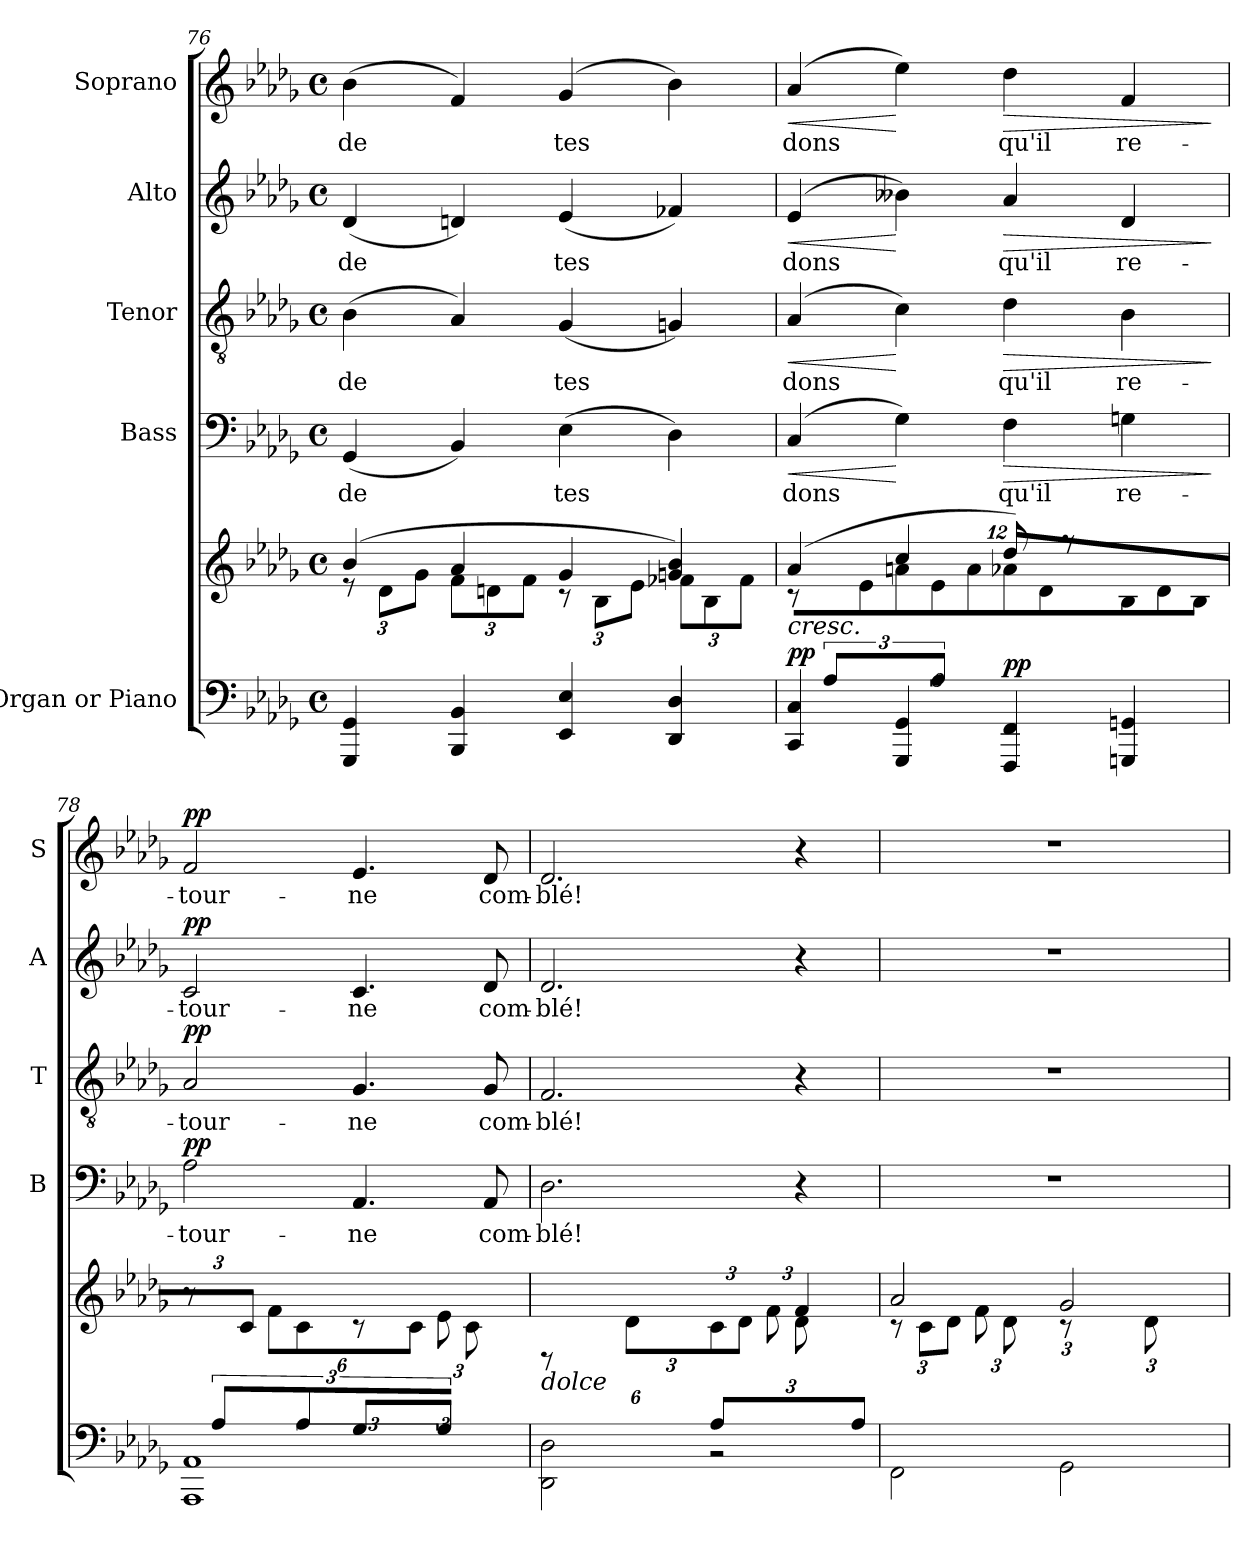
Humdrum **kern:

**kern	**kern	**dynam	**kern	**text	**dynam	**kern	**text	**dynam	**kern	**text	**dynam	**kern	**text	**dynam
*part5	*part5	*part5	*part4	*part4	*part4	*part3	*part3	*part3	*part2	*part2	*part2	*part1	*part1	*part1
*staff6	*staff5	*staff5/6	*staff4	*staff4	*staff4	*staff3	*staff3	*staff3	*staff2	*staff2	*staff2	*staff1	*staff1	*staff1
*I"Organ or Piano	*	*	*I"Bass	*	*	*I"Tenor	*	*	*I"Alto	*	*	*I"Soprano	*	*
*	*	*	*I'B	*	*	*I'T	*	*	*I'A	*	*	*I'S	*	*
!!LO:LB:g=z
*clefF4	*clefG2	*	*clefF4	*	*	*clefGv2	*	*	*clefG2	*	*	*clefG2	*	*
*k[b-e-a-d-g-]	*k[b-e-a-d-g-]	*	*k[b-e-a-d-g-]	*	*	*k[b-e-a-d-g-]	*	*	*k[b-e-a-d-g-]	*	*	*k[b-e-a-d-g-]	*	*
*M4/4	*M4/4	*	*M4/4	*	*	*M4/4	*	*	*M4/4	*	*	*M4/4	*	*
*met(c)	*met(c)	*	*met(c)	*	*	*met(c)	*	*	*met(c)	*	*	*met(c)	*	*
=76	=76	=76	=76	=76	=76	=76	=76	=76	=76	=76	=76	=76	=76	=76
*	*^	*	*	*	*	*	*	*	*	*	*	*	*	*
*	*	*Xbrackettup	*	*	*	*	*	*	*	*	*	*	*	*	*
!	!	!	!	!	!LO:LY:b	!	!	!LO:LY:b	!	!	!LO:LY:b	!	!	!LO:LY:b	!
4GGG-/ 4GG-/	(>4b-/	12r	.	(<4GG-/	de	.	(>4B-\	de	.	(<4d-/	de	.	(>4b-\	de	.
.	.	12d-\L	.	.	.	.	.	.	.	.	.	.	.	.	.
.	.	12g-\J	.	.	.	.	.	.	.	.	.	.	.	.	.
4BBB-/ 4BB-/	4a-/	12f\L	.	4BB-/)	.	.	4A-/)	.	.	4dn/)	.	.	4f/)	.	.
.	.	12dn\	.	.	.	.	.	.	.	.	.	.	.	.	.
.	.	12f\J	.	.	.	.	.	.	.	.	.	.	.	.	.
!	!	!	!	!	!LO:LY:b	!	!	!LO:LY:b	!	!	!LO:LY:b	!	!	!LO:LY:b	!
4EE-/ 4E-/	4g-/	12r	.	(>4E-\	tes	.	(<4G-/	tes	.	(<4e-/	tes	.	(>4g-/	tes	.
.	.	12B-\L	.	.	.	.	.	.	.	.	.	.	.	.	.
.	.	12e-\J	.	.	.	.	.	.	.	.	.	.	.	.	.
4DD-/ 4D-/	4gn/ 4b-/)	12f-X\L	.	4D-\)	.	.	4Gn/)	.	.	4f-X/)	.	.	4b-\)	.	.
.	.	12B-\	.	.	.	.	.	.	.	.	.	.	.	.	.
.	.	12f-\J	.	.	.	.	.	.	.	.	.	.	.	.	.
=77	=77	=77	=77	=77	=77	=77	=77	=77	=77	=77	=77	=77	=77	=77	=77
*^	*	*	*	*	*	*	*	*	*	*	*	*	*	*	*
!	!	!	!	!LO:HP:b	!	!LO:LY:b	!LO:HP:b	!	!LO:LY:b	!LO:HP:b	!	!LO:LY:b	!LO:HP:b	!	!LO:LY:b	!LO:HP:b
!	!	!	!	!LO:DY:n=1:a=2	!	!	!	!	!	!	!	!	!	!	!	!
12ryy	4CC/ 4C/	(>4a-/	12r	< pp	(>4C/	dons	<	(>4A-/	dons	<	(>4e-/	dons	<	(>4a-/	dons	<
12A-/L	.	.	12ryy	.	.	.	.	.	.	.	.	.	.	.	.	.
2ryy	.	.	12e-\J	.	.	.	.	.	.	.	.	.	.	.	.	.
.	4GGG-/ 4GG-/	4cc/	12an\L	.	4G-\)	.	[	4c\)	.	[	4b--X\)	.	[	4ee-\)	.	[
.	.	.	12e-\	.	.	.	.	.	.	.	.	.	.	.	.	.
.	.	.	12a\J	.	.	.	.	.	.	.	.	.	.	.	.	.
!	!	!	!	!LO:DY:n=2:a=2	!	!LO:LY:b	!LO:HP:b	!	!LO:LY:b	!LO:HP:b	!	!LO:LY:b	!LO:HP:b	!	!LO:LY:b	!LO:HP:b
.	4FFF/ 4FF/	8dd-/)	12a-X\L	pp	4F\	qu'il	>	4d-\	qu'il	>	4a-/	qu'il	>	4dd-\	qu'il	>
.	.	.	12d-\	[	.	.	.	.	.	.	.	.	.	.	.	.
.	.	8r	.	.	.	.	.	.	.	.	.	.	.	.	.	.
12A-/J	.	.	12ryy	.	.	.	.	.	.	.	.	.	.	.	.	.
!	!	!	!	!	!	!LO:LY:b	!	!	!LO:LY:b	!	!	!LO:LY:b	!	!	!LO:LY:b	!
4ryy	4GGGn/ 4GGn/	4ryy	12B-/L	.	4Gn\	re-	.	4B-\	re-	.	4d-/	re-	.	4f/	re-	.
.	.	.	12d-/	.	.	.	.	.	.	.	.	.	.	.	.	.
.	.	.	12B-/J	.	.	.	.	.	.	.	.	.	.	.	.	.
*v	*v	*	*	*	*	*	*	*	*	*	*	*	*	*	*	*
*	*v	*v	*	*	*	*	*	*	*	*	*	*	*	*	*
.	.	.	.	.	]	.	.	]	.	.	]	.	.	]
=78	=78	=78	=78	=78	=78	=78	=78	=78	=78	=78	=78	=78	=78	=78
*^	*	*	*	*	*	*	*	*	*	*	*	*	*	*
!	!	!	!	!	!LO:LY:b	!LO:DY:a	!	!LO:LY:b	!LO:DY:a	!	!LO:LY:b	!LO:DY:a	!	!LO:LY:b	!LO:DY:a
12ryy	1AAA- 1AA-	12r	.	2A-\	-tour-	pp	2A-/	-tour-	pp	2c/	-tour-	pp	2f/	-tour-	pp
12A-/L	.	12ryy	.	.	.	.	.	.	.	.	.	.	.	.	.
4ryy	.	12c\J	.	.	.	.	.	.	.	.	.	.	.	.	.
.	.	12f\L	.	.	.	.	.	.	.	.	.	.	.	.	.
.	.	12c\	.	.	.	.	.	.	.	.	.	.	.	.	.
12A-/J	.	12ryy	.	.	.	.	.	.	.	.	.	.	.	.	.
!	!	!	!	!	!LO:LY:b	!	!	!LO:LY:b	!	!	!LO:LY:b	!	!	!LO:LY:b	!
12ryy	.	12r	.	4.AA-/	-ne	.	4.G-/	-ne	.	4.c/	-ne	.	4.e-/	-ne	.
12G-/L	.	12ryy	.	.	.	.	.	.	.	.	.	.	.	.	.
4ryy	.	12c\J	.	.	.	.	.	.	.	.	.	.	.	.	.
.	.	12e-\L	.	.	.	.	.	.	.	.	.	.	.	.	.
.	.	12c\	.	.	.	.	.	.	.	.	.	.	.	.	.
!	!	!	!	!	!LO:LY:b	!	!	!LO:LY:b	!	!	!LO:LY:b	!	!	!LO:LY:b	!
.	.	.	.	8AA-/	com-	.	8G-/	com-	.	8d-/	com-	.	8d-/	com-	.
12G-/J	.	12ryy	.	.	.	.	.	.	.	.	.	.	.	.	.
!!LO:PB:g=z
=79	=79	=79	=79	=79	=79	=79	=79	=79	=79	=79	=79	=79	=79	=79	=79
*	*	*^	*	*	*	*	*	*	*	*	*	*	*	*	*
!	!	!LO:TX:b:i:t=dolce	!	!	!	!	!	!	!	!	!	!	!	!	!	!
!	!	!	!	!	!	!LO:LY:b	!	!	!LO:LY:b	!	!	!LO:LY:b	!	!	!LO:LY:b	!
12ryy	2DD-\ 2D-\	2.ryy	12rD	.	2.D-\	-blé!	.	2.F/	-blé!	.	2.d-/	-blé!	.	2.d-/	-blé!	.
12F/L	.	.	6ryy	.	.	.	.	.	.	.	.	.	.	.	.	.
12A-/J	.	.	.	.	.	.	.	.	.	.	.	.	.	.	.	.
12ryy	.	.	12d-\L	.	.	.	.	.	.	.	.	.	.	.	.	.
12A-/	.	.	4ryy	.	.	.	.	.	.	.	.	.	.	.	.	.
12F/J	.	.	.	.	.	.	.	.	.	.	.	.	.	.	.	.
*Xbrackettup	*	*	*	*	*	*	*	*	*	*	*	*	*	*	*	*
12A-/L	2rBB	.	.	.	.	.	.	.	.	.	.	.	.	.	.	.
3ryy	.	.	12c\	.	.	.	.	.	.	.	.	.	.	.	.	.
.	.	.	12d-\J	.	.	.	.	.	.	.	.	.	.	.	.	.
.	.	4f/	12f\L	.	4r	.	.	4r	.	.	4r	.	.	4r	.	.
.	.	.	12d-\	.	.	.	.	.	.	.	.	.	.	.	.	.
12A-/J	.	.	12ryy	.	.	.	.	.	.	.	.	.	.	.	.	.
=80	=80	=80	=80	=80	=80	=80	=80	=80	=80	=80	=80	=80	=80	=80	=80	=80
12%5ryy	2FF\	2a-/	12r	.	1r	.	.	1r	.	.	1r	.	.	1r	.	.
.	.	.	(<12c\L	.	.	.	.	.	.	.	.	.	.	.	.	.
.	.	.	12d-\J	.	.	.	.	.	.	.	.	.	.	.	.	.
.	.	.	12f\L	.	.	.	.	.	.	.	.	.	.	.	.	.
.	.	.	12d-\	.	.	.	.	.	.	.	.	.	.	.	.	.
12A-/J)	.	.	12ryy	.	.	.	.	.	.	.	.	.	.	.	.	.
12ryy	2GG-\	2g-/	12r	.	.	.	.	.	.	.	.	.	.	.	.	.
12An/L	.	.	6ryy	.	.	.	.	.	.	.	.	.	.	.	.	.
12B-/J	.	.	.	.	.	.	.	.	.	.	.	.	.	.	.	.
12ryy	.	.	12d-\L	.	.	.	.	.	.	.	.	.	.	.	.	.
12B-/	.	.	6ryy	.	.	.	.	.	.	.	.	.	.	.	.	.
12G-/J	.	.	.	.	.	.	.	.	.	.	.	.	.	.	.	.
*v	*v	*	*	*	*	*	*	*	*	*	*	*	*	*	*	*
*	*v	*v	*	*	*	*	*	*	*	*	*	*	*	*	*
=	=	=	=	=	=	=	=	=	=	=	=	=	=	=
*-	*-	*-	*-	*-	*-	*-	*-	*-	*-	*-	*-	*-	*-	*-
